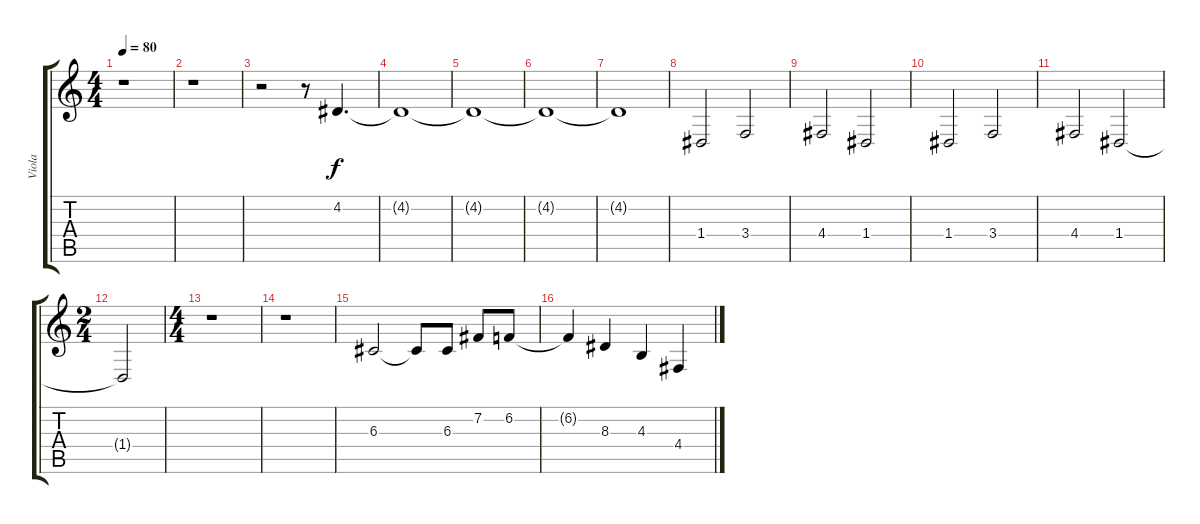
\track ("Viola" "Viola") {instrument stringensemble1}
\staff {score tabs}
\tuning (E4 B3 G3 D3 A2 E2) {hide}
\ts (4 4)
\tempo 80
\clef g2
\ks c
r.1{dy f} |
r.1 |
r.2 r.8 4.2.4{d volume 9} |
4.2{t}.1 |
4.2{t}.1 |
4.2{t}.1 |
4.2{t}.1{volume 0} |
1.4.2{volume 9} 3.4.2 |
4.4.2 1.4.2 |
1.4.2 3.4.2 |
4.4.2{volume 0} 1.4.2 |
\ts (2 4)
1.4{t}.2 |
\ts (4 4)
r.1 |
r.1 |
6.3.2{volume 9} 6.3{t}.8 6.3.8 7.2.8 6.2.8 |
6.2{t}.4 8.3.4 4.3.4 4.4.4
